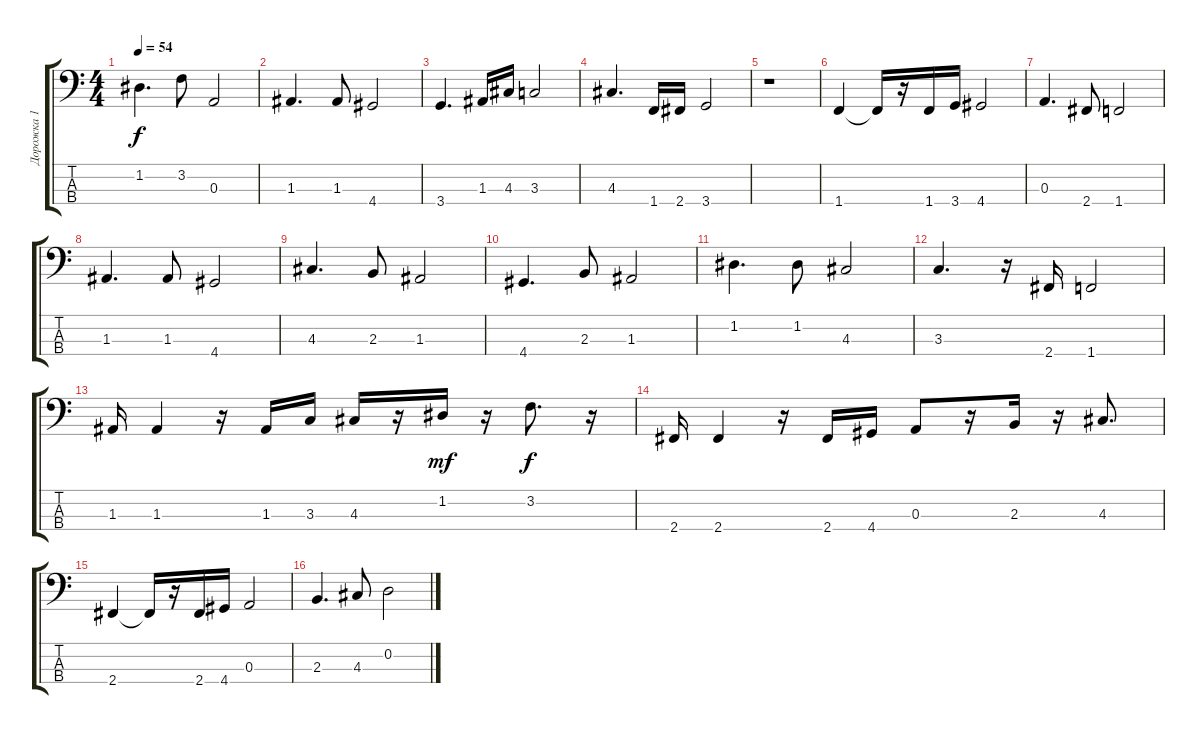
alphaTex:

\track ("Дорожка 1" "Дорожка 1") {instrument electricbassfinger}
\staff {score tabs}
\tuning (G2 D2 A1 E1) {hide}
\ts (4 4)
\tempo 54
\clef f4
\ks c
1.2.4{d dy f} 3.2.8 0.3.2 |
1.3.4{d} 1.3.8 4.4.2 |
3.4.4{d} 1.3.16 4.3.16 3.3.2 |
4.3.4{d} 1.4.16 2.4.16 3.4.2 |
r.1 |
1.4.4 1.4{t}.16 r.16 1.4.16 3.4.16 4.4.2 |
0.3.4{d} 2.4.8 1.4.2 |
1.3.4{d} 1.3.8 4.4.2 |
4.3.4{d} 2.3.8 1.3.2 |
4.4.4{d} 2.3.8 1.3.2 |
1.2.4{d} 1.2.8 4.3.2 |
3.3.4{d} r.16 2.4.16 1.4.2 |
1.3.16 1.3.4 r.16 1.3.16 3.3.16 4.3.16 r.16 1.2.16{dy mf} r.16 3.2.8{d dy f} r.16 |
2.4.16 2.4.4 r.16 2.4.16 4.4.16 0.3.8 r.16 2.3.16 r.16 4.3.8{d} |
2.4.4 2.4{t}.16 r.16 2.4.16 4.4.16 0.3.2 |
2.3.4{d} 4.3.8 0.2.2
